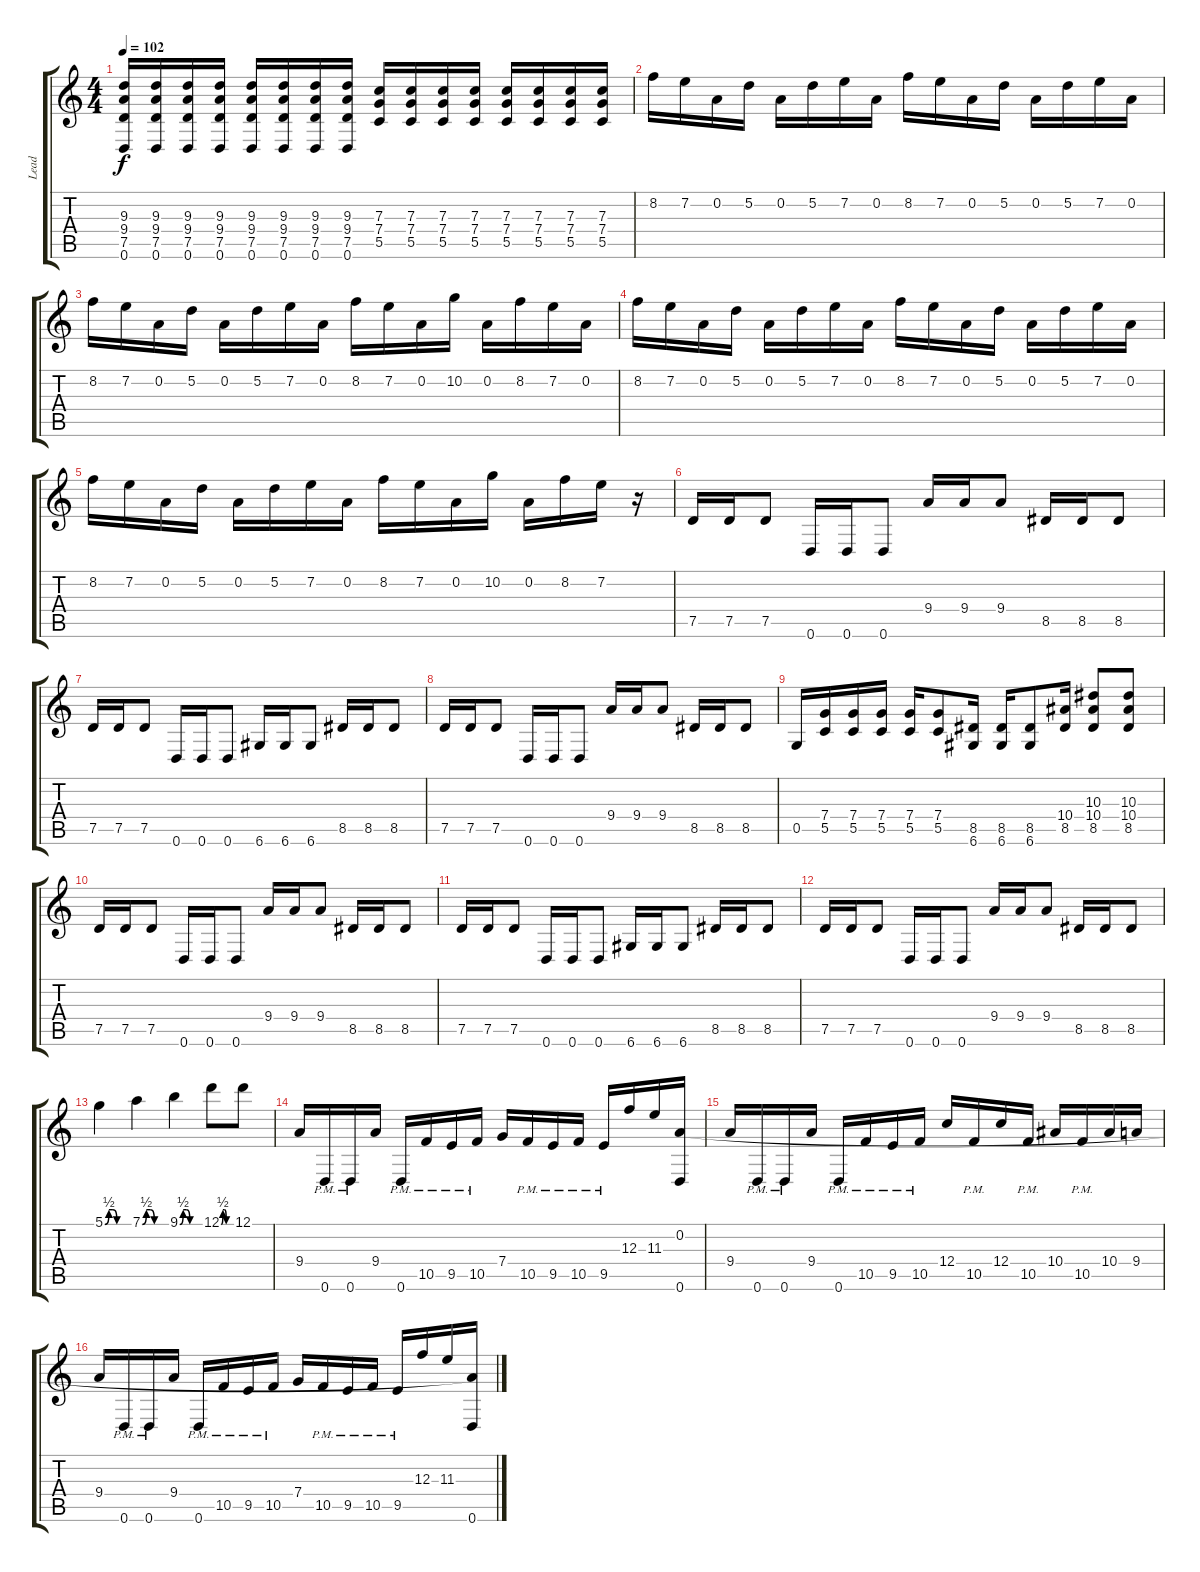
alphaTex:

\track ("Lead" "Lead") {instrument distortionguitar}
\staff {score tabs}
\tuning (D4 A3 F3 C3 G2 D2) {hide}
\ts (4 4)
\tempo 102
\clef g2
\ks c
(9.3 9.4 7.5 0.6).16{dy f} (9.3 9.4 7.5 0.6).16 (9.3 9.4 7.5 0.6).16 (9.3 9.4 7.5 0.6).16 (9.3 9.4 7.5 0.6).16 (9.3 9.4 7.5 0.6).16 (9.3 9.4 7.5 0.6).16 (9.3 9.4 7.5 0.6).16 (7.3 7.4 5.5).16 (7.3 7.4 5.5).16 (7.3 7.4 5.5).16 (7.3 7.4 5.5).16 (7.3 7.4 5.5).16 (7.3 7.4 5.5).16 (7.3 7.4 5.5).16 (7.3 7.4 5.5).16 |
8.2.16 7.2.16 0.2.16 5.2.16 0.2.16 5.2.16 7.2.16 0.2.16 8.2.16 7.2.16 0.2.16 5.2.16 0.2.16 5.2.16 7.2.16 0.2.16 |
8.2.16 7.2.16 0.2.16 5.2.16 0.2.16 5.2.16 7.2.16 0.2.16 8.2.16 7.2.16 0.2.16 10.2.16 0.2.16 8.2.16 7.2.16 0.2.16 |
8.2.16 7.2.16 0.2.16 5.2.16 0.2.16 5.2.16 7.2.16 0.2.16 8.2.16 7.2.16 0.2.16 5.2.16 0.2.16 5.2.16 7.2.16 0.2.16 |
8.2.16 7.2.16 0.2.16 5.2.16 0.2.16 5.2.16 7.2.16 0.2.16 8.2.16 7.2.16 0.2.16 10.2.16 0.2.16 8.2.16 7.2.16 r.16 |
7.5.16 7.5.16 7.5.8 0.6.16 0.6.16 0.6.8 9.4.16 9.4.16 9.4.8 8.5.16 8.5.16 8.5.8 |
7.5.16 7.5.16 7.5.8 0.6.16 0.6.16 0.6.8 6.6.16 6.6.16 6.6.8 8.5.16 8.5.16 8.5.8 |
7.5.16 7.5.16 7.5.8 0.6.16 0.6.16 0.6.8 9.4.16 9.4.16 9.4.8 8.5.16 8.5.16 8.5.8 |
0.5.16 (7.4 5.5).16 (7.4 5.5).16 (7.4 5.5).16 (7.4 5.5).16 (7.4 5.5).8 (8.5 6.6).16 (8.5 6.6).16 (8.5 6.6).8 (10.4 8.5).16 (10.3 10.4 8.5).8 (10.3 10.4 8.5).8 |
7.5.16 7.5.16 7.5.8 0.6.16 0.6.16 0.6.8 9.4.16 9.4.16 9.4.8 8.5.16 8.5.16 8.5.8 |
7.5.16 7.5.16 7.5.8 0.6.16 0.6.16 0.6.8 6.6.16 6.6.16 6.6.8 8.5.16 8.5.16 8.5.8 |
7.5.16 7.5.16 7.5.8 0.6.16 0.6.16 0.6.8 9.4.16 9.4.16 9.4.8 8.5.16 8.5.16 8.5.8 |
5.1{be (custom 0 0 10 2 20 2 30 0 60 0)}.4 7.1{be (custom 0 0 10 2 20 2 30 0 60 0)}.4 9.1{be (custom 0 0 10 2 20 2 30 0 60 0)}.4 12.1{be (custom 0 0 10 2 20 2 30 0 60 0)}.8 12.1.8 |
9.4.16 0.6{pm}.16 0.6{pm}.16 9.4.16 0.6{pm}.16 10.5{pm}.16 9.5{pm}.16 10.5{pm}.16 7.4.16 10.5{pm}.16 9.5{pm}.16 10.5{pm}.16 9.5{pm}.16 12.3.16 11.3.16 (0.2 0.6).16 |
9.4.16 0.6{pm}.16 0.6{pm}.16 9.4.16 0.6{pm}.16 10.5{pm}.16 9.5{pm}.16 10.5{pm}.16 12.4.16 10.5{pm}.16 12.4.16 10.5{pm}.16 10.4.16 10.5{pm}.16 10.4.16 9.4.16 |
9.4.16 0.6{pm}.16 0.6{pm}.16 9.4.16 0.6{pm}.16 10.5{pm}.16 9.5{pm}.16 10.5{pm}.16 7.4.16 10.5{pm}.16 9.5{pm}.16 10.5{pm}.16 9.5{pm}.16 12.3.16 11.3.16 (0.2{t} 0.6).16
